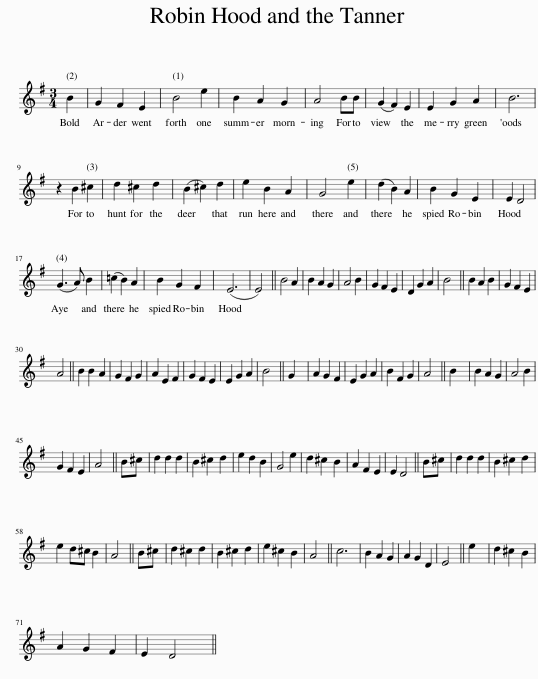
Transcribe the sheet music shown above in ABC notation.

X:1
L:1/8
M:3/4
I:linebreak $
K:Emin
V:1 treble
V:1
 B2 | G2 F2 E2 | B4 e2 | B2 A2 G2 | A4 BB | %5
 (G2 F2) E2 | E2 G2 A2 | B6 |$ z2 B2 ^c2 | d2 ^c2 d2 | %10
 (B2 ^c2) d2 | e2 B2 A2 | G4 e2 | (d2 B2) A2 | B2 G2 E2 | %15
 E2 D4 |$ (G3 A) B2 | (=c2 B2) A2 | B2 G2 F2 | (E6 | %20
 E4) || B4 A2 | B2 A2 G2 | A4 B2 | G2 F2 E2 | %25
 D2 G2 A2 | B4 || B2 A2 B2 | G2 F2 E2 |$ A4 || %30
 B2 B2 A2 | G2 F2 G2 | A2 E2 F2 | G2 F2 E2 | E2 G2 A2 | %35
 B4 || G2 | A2 G2 F2 | E2 G2 A2 | B2 F2 G2 | %40
 A4 || B2 | B2 A2 G2 | A4 B2 |$ G2 F2 E2 | %45
 A4 || B^c | d2 d2 d2 | B2 ^c2 d2 | e2 d2 B2 | %50
 G4 e2 | d2 ^c2 B2 | A2 F2 E2 | E2 D4 || B^c | %55
 d2 d2 d2 | B2 ^c2 d2 |$ e2 d^c B2 | A4 || B^c | %60
 d2 ^c2 d2 | B2 ^c2 d2 | e2 ^c2 B2 | A4 || c6 | %65
 B2 A2 G2 | A2 G2 D2 | E4 || e2 | d2 ^c2 B2 |$ %70
 A2 G2 F2 | E2 D4 || %72
